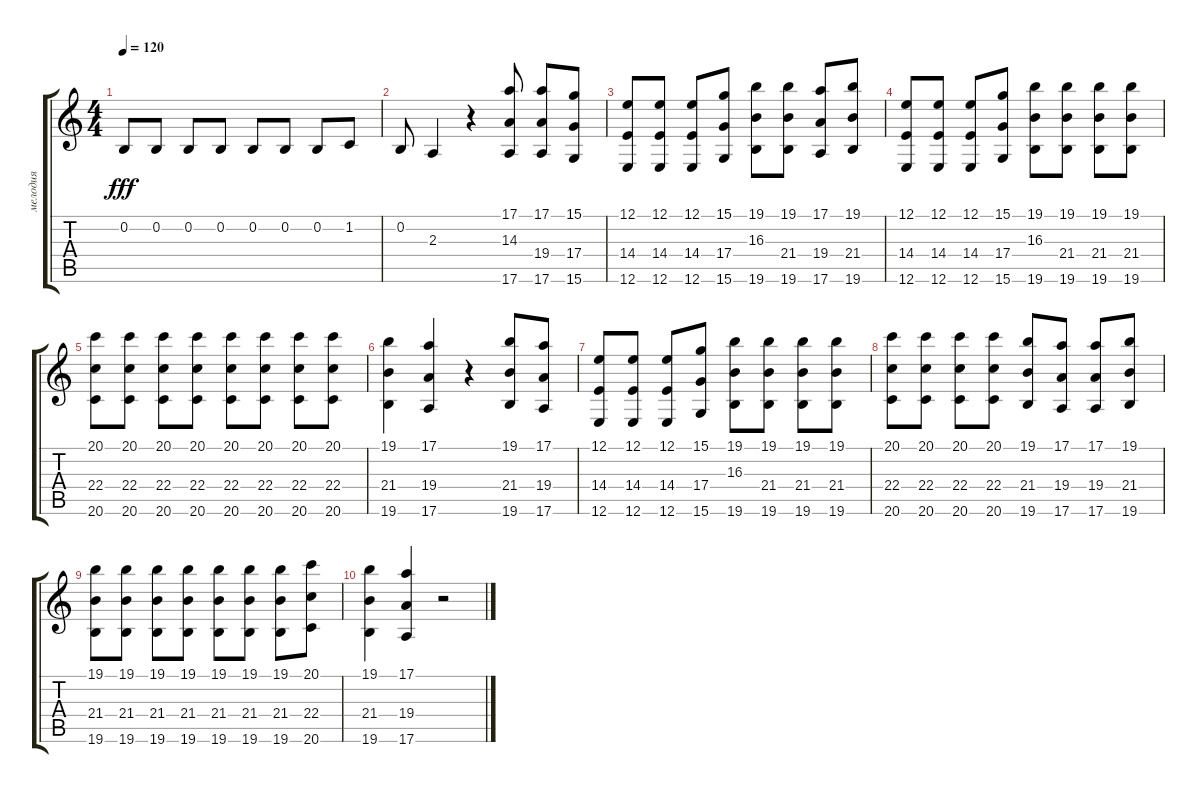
\track ("мелодия" "мелодия") {instrument acousticgrandpiano}
\staff {score tabs}
\tuning (E4 B3 G3 D3 A2 E2) {hide}
\ts (4 4)
\tempo 120
\clef g2
\ks c
0.2.8{dy fff} 0.2.8 0.2.8 0.2.8 0.2.8 0.2.8 0.2.8 1.2.8 |
0.2.8 2.3.4 r.4 (17.1 14.3 17.6).8 (17.1 19.4 17.6).8 (15.1 17.4 15.6).8 |
(12.1 14.4 12.6).8 (12.1 14.4 12.6).8 (12.1 14.4 12.6).8 (15.1 17.4 15.6).8 (19.1 16.3 19.6).8 (19.1 21.4 19.6).8 (17.1 19.4 17.6).8 (19.1 21.4 19.6).8 |
(12.1 14.4 12.6).8 (12.1 14.4 12.6).8 (12.1 14.4 12.6).8 (15.1 17.4 15.6).8 (19.1 16.3 19.6).8 (19.1 21.4 19.6).8 (19.1 21.4 19.6).8 (19.1 21.4 19.6).8 |
(20.1 22.4 20.6).8 (20.1 22.4 20.6).8 (20.1 22.4 20.6).8 (20.1 22.4 20.6).8 (20.1 22.4 20.6).8 (20.1 22.4 20.6).8 (20.1 22.4 20.6).8 (20.1 22.4 20.6).8 |
(19.1 21.4 19.6).4 (17.1 19.4 17.6).4 r.4 (19.1 21.4 19.6).8 (17.1 19.4 17.6).8 |
(12.1 14.4 12.6).8 (12.1 14.4 12.6).8 (12.1 14.4 12.6).8 (15.1 17.4 15.6).8 (19.1 16.3 19.6).8 (19.1 21.4 19.6).8 (19.1 21.4 19.6).8 (19.1 21.4 19.6).8 |
(20.1 22.4 20.6).8 (20.1 22.4 20.6).8 (20.1 22.4 20.6).8 (20.1 22.4 20.6).8 (19.1 21.4 19.6).8 (17.1 19.4 17.6).8 (17.1 19.4 17.6).8 (19.1 21.4 19.6).8 |
(19.1 21.4 19.6).8 (19.1 21.4 19.6).8 (19.1 21.4 19.6).8 (19.1 21.4 19.6).8 (19.1 21.4 19.6).8 (19.1 21.4 19.6).8 (19.1 21.4 19.6).8 (20.1 22.4 20.6).8 |
(19.1 21.4 19.6).4 (17.1 19.4 17.6).4 r.2
